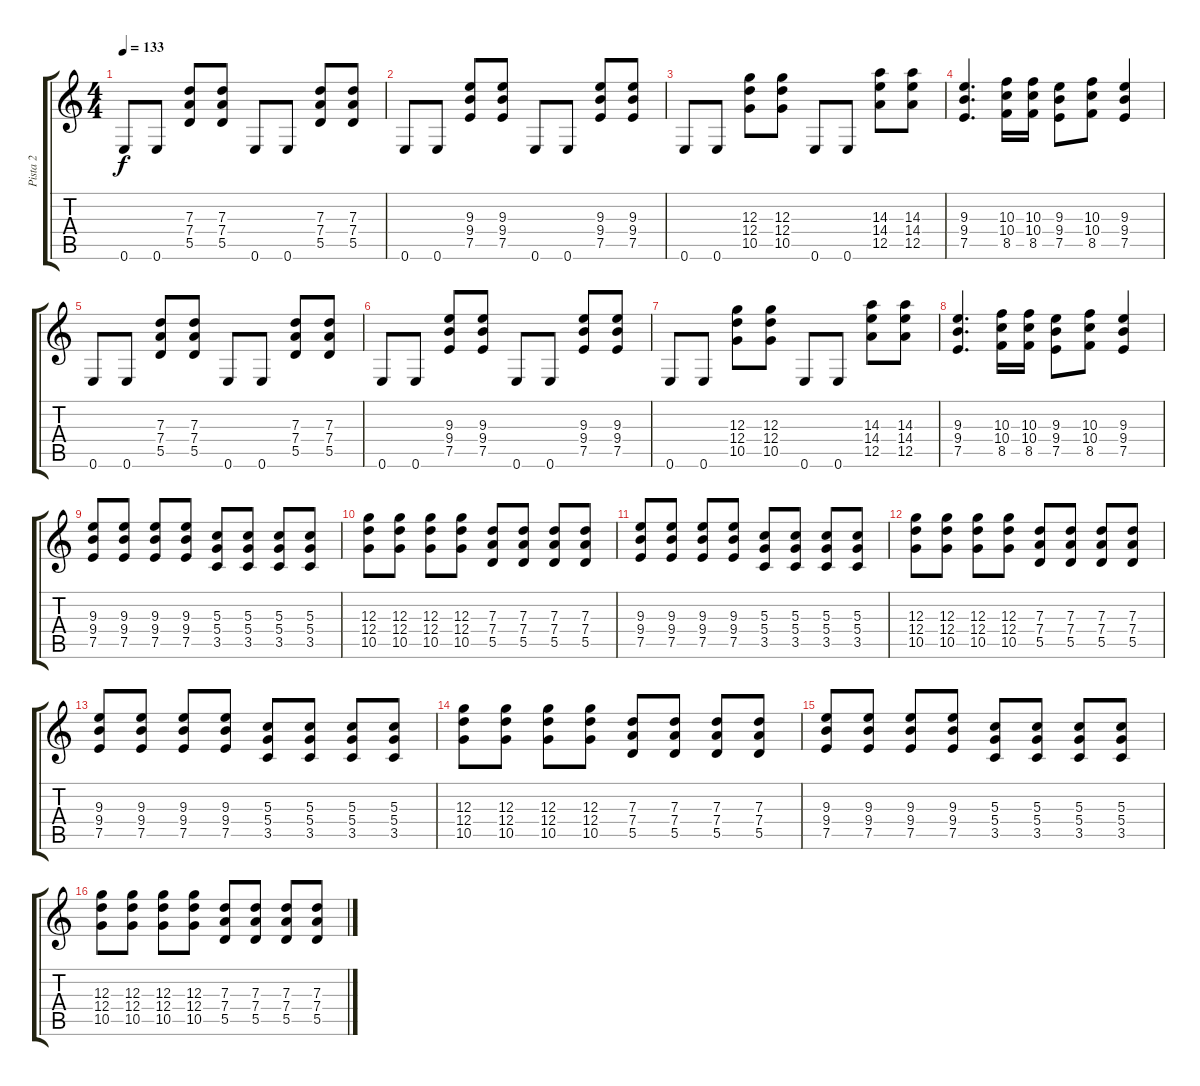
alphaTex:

\track ("Pista 2" "Pista 2") {instrument overdrivenguitar}
\staff {score tabs}
\tuning (E4 B3 G3 D3 A2 E2) {hide}
\ts (4 4)
\tempo 133
\clef g2
\ks c
0.6.8{dy f} 0.6.8 (7.3 7.4 5.5).8 (7.3 7.4 5.5).8 0.6.8 0.6.8 (7.3 7.4 5.5).8 (7.3 7.4 5.5).8 |
0.6.8 0.6.8 (9.3 9.4 7.5).8 (9.3 9.4 7.5).8 0.6.8 0.6.8 (9.3 9.4 7.5).8 (9.3 9.4 7.5).8 |
0.6.8 0.6.8 (12.3 12.4 10.5).8 (12.3 12.4 10.5).8 0.6.8 0.6.8 (14.3 14.4 12.5).8 (14.3 14.4 12.5).8 |
(9.3 9.4 7.5).4{d} (10.3 10.4 8.5).16 (10.3 10.4 8.5).16 (9.3 9.4 7.5).8 (10.3 10.4 8.5).8 (9.3 9.4 7.5).4 |
0.6.8 0.6.8 (7.3 7.4 5.5).8 (7.3 7.4 5.5).8 0.6.8 0.6.8 (7.3 7.4 5.5).8 (7.3 7.4 5.5).8 |
0.6.8 0.6.8 (9.3 9.4 7.5).8 (9.3 9.4 7.5).8 0.6.8 0.6.8 (9.3 9.4 7.5).8 (9.3 9.4 7.5).8 |
0.6.8 0.6.8 (12.3 12.4 10.5).8 (12.3 12.4 10.5).8 0.6.8 0.6.8 (14.3 14.4 12.5).8 (14.3 14.4 12.5).8 |
(9.3 9.4 7.5).4{d} (10.3 10.4 8.5).16 (10.3 10.4 8.5).16 (9.3 9.4 7.5).8 (10.3 10.4 8.5).8 (9.3 9.4 7.5).4 |
(9.3 9.4 7.5).8 (9.3 9.4 7.5).8 (9.3 9.4 7.5).8 (9.3 9.4 7.5).8 (5.3 5.4 3.5).8 (5.3 5.4 3.5).8 (5.3 5.4 3.5).8 (5.3 5.4 3.5).8 |
(12.3 12.4 10.5).8 (12.3 12.4 10.5).8 (12.3 12.4 10.5).8 (12.3 12.4 10.5).8 (7.3 7.4 5.5).8 (7.3 7.4 5.5).8 (7.3 7.4 5.5).8 (7.3 7.4 5.5).8 |
(9.3 9.4 7.5).8 (9.3 9.4 7.5).8 (9.3 9.4 7.5).8 (9.3 9.4 7.5).8 (5.3 5.4 3.5).8 (5.3 5.4 3.5).8 (5.3 5.4 3.5).8 (5.3 5.4 3.5).8 |
(12.3 12.4 10.5).8 (12.3 12.4 10.5).8 (12.3 12.4 10.5).8 (12.3 12.4 10.5).8 (7.3 7.4 5.5).8 (7.3 7.4 5.5).8 (7.3 7.4 5.5).8 (7.3 7.4 5.5).8 |
(9.3 9.4 7.5).8 (9.3 9.4 7.5).8 (9.3 9.4 7.5).8 (9.3 9.4 7.5).8 (5.3 5.4 3.5).8 (5.3 5.4 3.5).8 (5.3 5.4 3.5).8 (5.3 5.4 3.5).8 |
(12.3 12.4 10.5).8 (12.3 12.4 10.5).8 (12.3 12.4 10.5).8 (12.3 12.4 10.5).8 (7.3 7.4 5.5).8 (7.3 7.4 5.5).8 (7.3 7.4 5.5).8 (7.3 7.4 5.5).8 |
(9.3 9.4 7.5).8 (9.3 9.4 7.5).8 (9.3 9.4 7.5).8 (9.3 9.4 7.5).8 (5.3 5.4 3.5).8 (5.3 5.4 3.5).8 (5.3 5.4 3.5).8 (5.3 5.4 3.5).8 |
(12.3 12.4 10.5).8 (12.3 12.4 10.5).8 (12.3 12.4 10.5).8 (12.3 12.4 10.5).8 (7.3 7.4 5.5).8 (7.3 7.4 5.5).8 (7.3 7.4 5.5).8 (7.3 7.4 5.5).8
